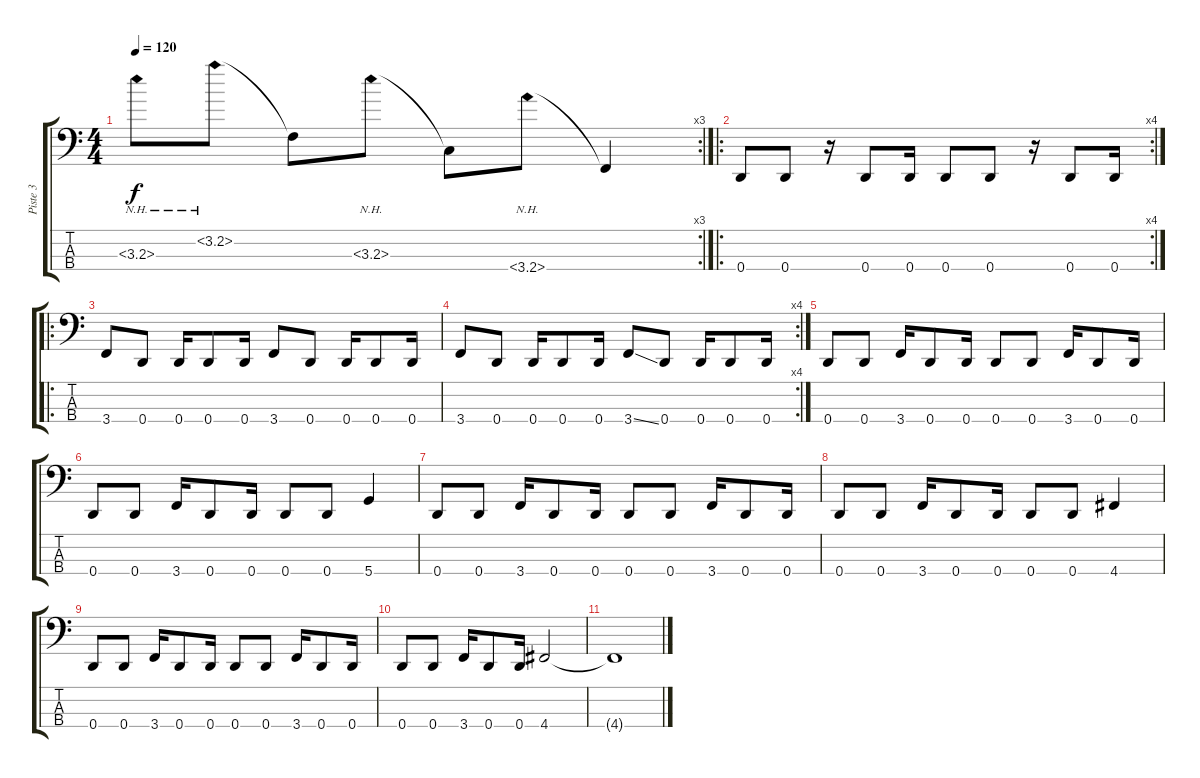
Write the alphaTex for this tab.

\track ("Piste 3" "Piste 3") {instrument electricbassfinger}
\staff {score tabs}
\tuning (G2 D2 A1 D1) {hide}
\rc 3
\ts (4 4)
\tempo 120
\clef f4
\ks c
3.3{nh}.8{dy f} 3.2{nh}.8 3.2{t}.8 3.3{nh}.8 3.3{t}.8 3.4{nh}.8 3.4{t}.4 |
\ro
\rc 4
0.4.8 0.4.8 r.16 0.4.8 0.4.16 0.4.8 0.4.8 r.16 0.4.8 0.4.16 |
\ro
3.4.8 0.4.8 0.4.16 0.4.8 0.4.16 3.4.8 0.4.8 0.4.16 0.4.8 0.4.16 |
\rc 4
3.4.8 0.4.8 0.4.16 0.4.8 0.4.16 3.4{ss}.8 0.4.8 0.4.16 0.4.8 0.4.16 |
0.4.8 0.4.8 3.4.16 0.4.8 0.4.16 0.4.8 0.4.8 3.4.16 0.4.8 0.4.16 |
0.4.8 0.4.8 3.4.16 0.4.8 0.4.16 0.4.8 0.4.8 5.4.4 |
0.4.8 0.4.8 3.4.16 0.4.8 0.4.16 0.4.8 0.4.8 3.4.16 0.4.8 0.4.16 |
0.4.8 0.4.8 3.4.16 0.4.8 0.4.16 0.4.8 0.4.8 4.4.4 |
0.4.8 0.4.8 3.4.16 0.4.8 0.4.16 0.4.8 0.4.8 3.4.16 0.4.8 0.4.16 |
0.4.8 0.4.8 3.4.16 0.4.8 0.4.16 4.4.2 |
4.4{t}.1
